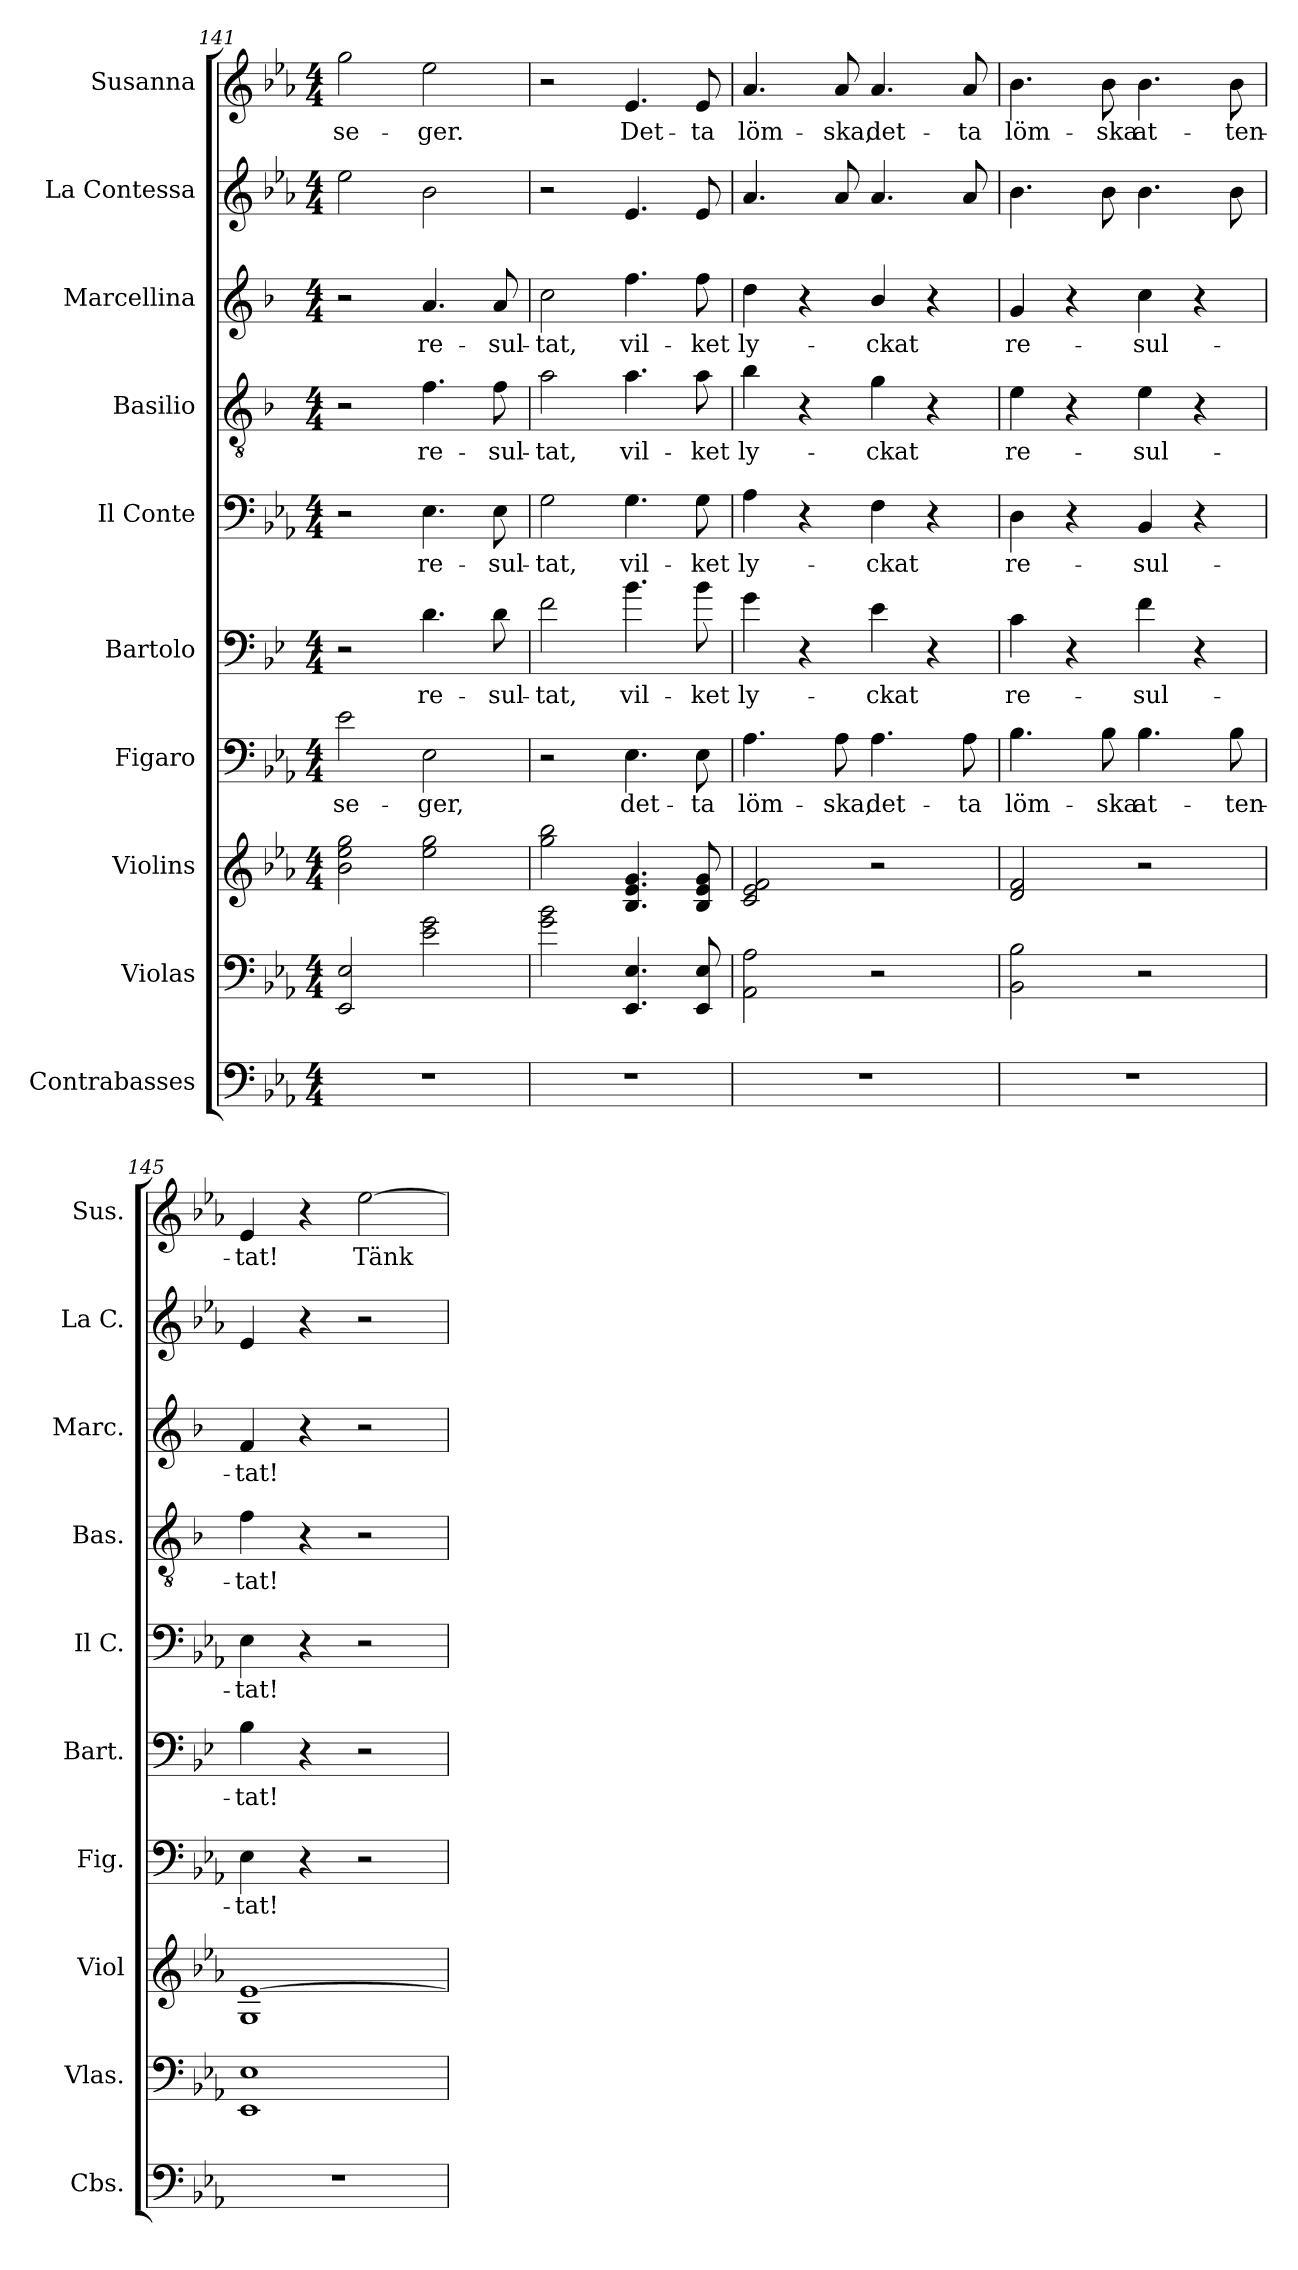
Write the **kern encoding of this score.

**kern	**kern	**kern	**kern	**text	**kern	**text	**kern	**text	**kern	**text	**kern	**text	**kern	**kern	**text
*part10	*part9	*part8	*part7	*part7	*part6	*part6	*part5	*part5	*part4	*part4	*part3	*part3	*part2	*part1	*part1
*staff10	*staff9	*staff8	*staff7	*staff7	*staff6	*staff6	*staff5	*staff5	*staff4	*staff4	*staff3	*staff3	*staff2	*staff1	*staff1
*I"Contrabasses	*I"Violas	*I"Violins	*I"Figaro	*	*I"Bartolo	*	*I"Il Conte	*	*I"Basilio	*	*I"Marcellina	*	*I"La Contessa	*I"Susanna	*
*I'Cbs.	*I'Vlas.	*I'Viol	*I'Fig.	*	*I'Bart.	*	*I'Il C.	*	*I'Bas.	*	*I'Marc.	*	*I'La C.	*I'Sus.	*
*clefF4	*clefF4	*clefG2	*clefF4	*	*clefF4	*	*clefF4	*	*clefGv2	*	*clefG2	*	*clefG2	*clefG2	*
*ITrd7c12	*	*	*	*	*ITrd4c7	*	*	*	*ITrd1c2	*	*ITrd1c2	*	*	*	*
*k[b-e-a-]	*k[b-e-a-]	*k[b-e-a-]	*k[b-e-a-]	*	*k[b-e-a-]	*	*k[b-e-a-]	*	*k[b-e-a-]	*	*k[b-e-a-]	*	*k[b-e-a-]	*k[b-e-a-]	*
*M4/4	*M4/4	*M4/4	*M4/4	*	*M4/4	*	*M4/4	*	*M4/4	*	*M4/4	*	*M4/4	*M4/4	*
=141	=141	=141	=141	=141	=141	=141	=141	=141	=141	=141	=141	=141	=141	=141	=141
!	!	!	!	!LO:LY:b	!	!	!	!	!	!	!	!	!	!	!LO:LY:b
1r	2EE-/ 2E-/	2b-\ 2ee-\ 2gg\	2e-\	se-	2r	.	2r	.	2r	.	2r	.	2ee-\	2gg\	se-
!	!	!	!	!LO:LY:b	!	!LO:LY:b	!	!LO:LY:b	!	!LO:LY:b	!	!LO:LY:b	!	!	!LO:LY:b
.	2e-\ 2g\	2ee-\ 2gg\	2E-\	-ger,	4.G\	re-	4.E-\	re-	4.e-\	re-	4.g/	re-	2b-\	2ee-\	-ger.
!	!	!	!	!	!	!LO:LY:b	!	!LO:LY:b	!	!LO:LY:b	!	!LO:LY:b	!	!	!
.	.	.	.	.	8G\	-sul-	8E-\	-sul-	8e-\	-sul-	8g/	-sul-	.	.	.
=142	=142	=142	=142	=142	=142	=142	=142	=142	=142	=142	=142	=142	=142	=142	=142
!	!	!	!	!	!	!LO:LY:b	!	!LO:LY:b	!	!LO:LY:b	!	!LO:LY:b	!	!	!
1r	2g\ 2b-\	2gg\ 2bb-\	2r	.	2B-\	-tat,	2G\	-tat,	2g\	-tat,	2b-\	-tat,	2r	2r	.
!	!	!	!	!LO:LY:b	!	!LO:LY:b	!	!LO:LY:b	!	!LO:LY:b	!	!LO:LY:b	!	!	!LO:LY:b
.	4.EE-/ 4.E-/	4.B-/ 4.e-/ 4.g/	4.E-\	det-	4.e-\	vil-	4.G\	vil-	4.g\	vil-	4.ee-\	vil-	4.e-/	4.e-/	Det-
!	!	!	!	!LO:LY:b	!	!LO:LY:b	!	!LO:LY:b	!	!LO:LY:b	!	!LO:LY:b	!	!	!LO:LY:b
.	8EE-/ 8E-/	8B-/ 8e-/ 8g/	8E-\	-ta	8e-\	-ket	8G\	-ket	8g\	-ket	8ee-\	-ket	8e-/	8e-/	-ta
=143	=143	=143	=143	=143	=143	=143	=143	=143	=143	=143	=143	=143	=143	=143	=143
!	!	!	!	!LO:LY:b	!	!LO:LY:b	!	!LO:LY:b	!	!LO:LY:b	!	!LO:LY:b	!	!	!LO:LY:b
1r	2AA-\ 2A-\	2c/ 2e-/ 2f/	4.A-\	löm-	4c\	ly-	4A-\	ly-	4a-\	ly-	4cc\	ly-	4.a-/	4.a-/	löm-
.	.	.	.	.	4r	.	4r	.	4r	.	4r	.	.	.	.
!	!	!	!	!LO:LY:b	!	!	!	!	!	!	!	!	!	!	!LO:LY:b
.	.	.	8A-\	-ska,	.	.	.	.	.	.	.	.	8a-/	8a-/	-ska,
!	!	!	!	!LO:LY:b	!	!LO:LY:b	!	!LO:LY:b	!	!LO:LY:b	!	!LO:LY:b	!	!	!LO:LY:b
.	2r	2r	4.A-\	det-	4A-\	-ckat	4F\	-ckat	4f\	-ckat	4a-/	-ckat	4.a-/	4.a-/	det-
.	.	.	.	.	4r	.	4r	.	4r	.	4r	.	.	.	.
!	!	!	!	!LO:LY:b	!	!	!	!	!	!	!	!	!	!	!LO:LY:b
.	.	.	8A-\	-ta	.	.	.	.	.	.	.	.	8a-/	8a-/	-ta
=144	=144	=144	=144	=144	=144	=144	=144	=144	=144	=144	=144	=144	=144	=144	=144
!	!	!	!	!LO:LY:b	!	!LO:LY:b	!	!LO:LY:b	!	!LO:LY:b	!	!LO:LY:b	!	!	!LO:LY:b
1r	2BB-\ 2B-\	2d/ 2f/	4.B-\	löm-	4F\	re-	4D\	re-	4d\	re-	4f/	re-	4.b-\	4.b-\	löm-
.	.	.	.	.	4r	.	4r	.	4r	.	4r	.	.	.	.
!	!	!	!	!LO:LY:b	!	!	!	!	!	!	!	!	!	!	!LO:LY:b
.	.	.	8B-\	-ska	.	.	.	.	.	.	.	.	8b-\	8b-\	-ska
!	!	!	!	!LO:LY:b	!	!LO:LY:b	!	!LO:LY:b	!	!LO:LY:b	!	!LO:LY:b	!	!	!LO:LY:b
.	2r	2r	4.B-\	at-	4B-\	-sul-	4BB-/	-sul-	4d\	-sul-	4b-\	-sul-	4.b-\	4.b-\	at-
.	.	.	.	.	4r	.	4r	.	4r	.	4r	.	.	.	.
!	!	!	!	!LO:LY:b	!	!	!	!	!	!	!	!	!	!	!LO:LY:b
.	.	.	8B-\	-ten-	.	.	.	.	.	.	.	.	8b-\	8b-\	-ten-
!!LO:PB:g=z
=145	=145	=145	=145	=145	=145	=145	=145	=145	=145	=145	=145	=145	=145	=145	=145
*	*	*^	*	*	*	*	*	*	*	*	*	*	*	*	*
!	!	!	!	!	!LO:LY:b	!	!LO:LY:b	!	!LO:LY:b	!	!LO:LY:b	!	!LO:LY:b	!	!	!LO:LY:b
1r	1EE- 1E-	[1e-	1G	4E-\	-tat!	4E-\	-tat!	4E-\	-tat!	4e-\	-tat!	4e-/	-tat!	4e-/	4e-/	-tat!
.	.	.	.	4r	.	4r	.	4r	.	4r	.	4r	.	4r	4r	.
!	!	!	!	!	!	!	!	!	!	!	!	!	!	!	!	!LO:LY:b
.	.	.	.	2r	.	2r	.	2r	.	2r	.	2r	.	2r	[2ee-\	Tänk
*	*	*v	*v	*	*	*	*	*	*	*	*	*	*	*	*	*
=	=	=	=	=	=	=	=	=	=	=	=	=	=	=	=
*-	*-	*-	*-	*-	*-	*-	*-	*-	*-	*-	*-	*-	*-	*-	*-
